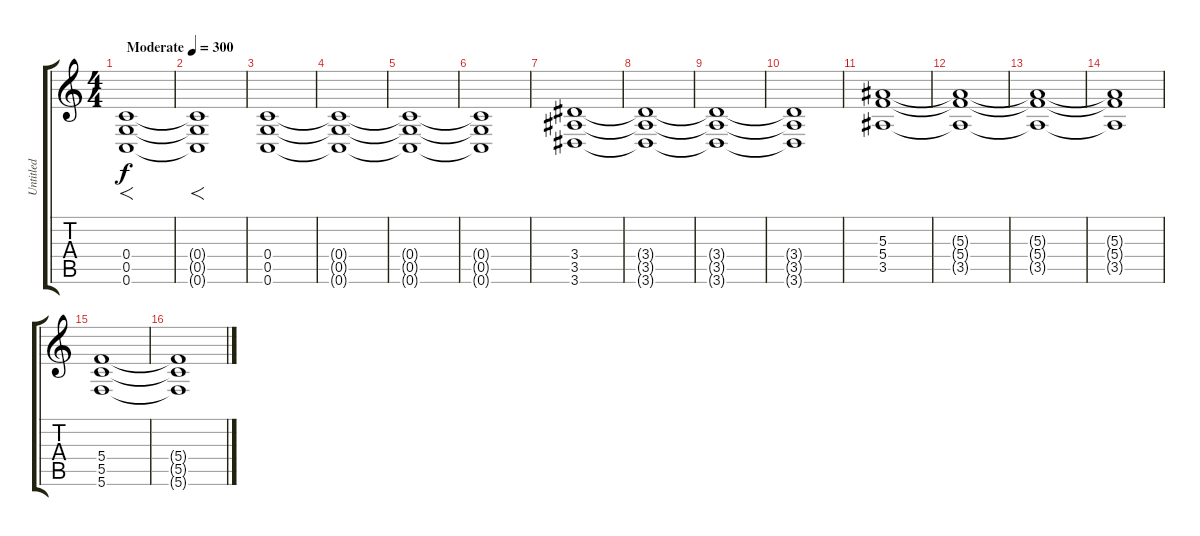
\track ("Untitled" "Untitled") {instrument distortionguitar}
\staff {score tabs}
\tuning (D4 A3 F3 C3 G2 C2) {hide}
\ts (4 4)
\tempo (300 "Moderate")
\clef g2
\ks c
(0.4 0.5 0.6).1{f dy f instrument distortionguitar} |
(0.4{t} 0.5{t} 0.6{t}).1{f} |
(0.4 0.5 0.6).1 |
(0.4{t} 0.5{t} 0.6{t}).1 |
(0.4{t} 0.5{t} 0.6{t}).1 |
(0.4{t} 0.5{t} 0.6{t}).1 |
(3.4 3.5 3.6).1 |
(3.4{t} 3.5{t} 3.6{t}).1 |
(3.4{t} 3.5{t} 3.6{t}).1 |
(3.4{t} 3.5{t} 3.6{t}).1 |
(5.3 5.4 3.5).1 |
(5.3{t} 5.4{t} 3.5{t}).1 |
(5.3{t} 5.4{t} 3.5{t}).1 |
(5.3{t} 5.4{t} 3.5{t}).1 |
(5.4 5.5 5.6).1 |
(5.4{t} 5.5{t} 5.6{t}).1
